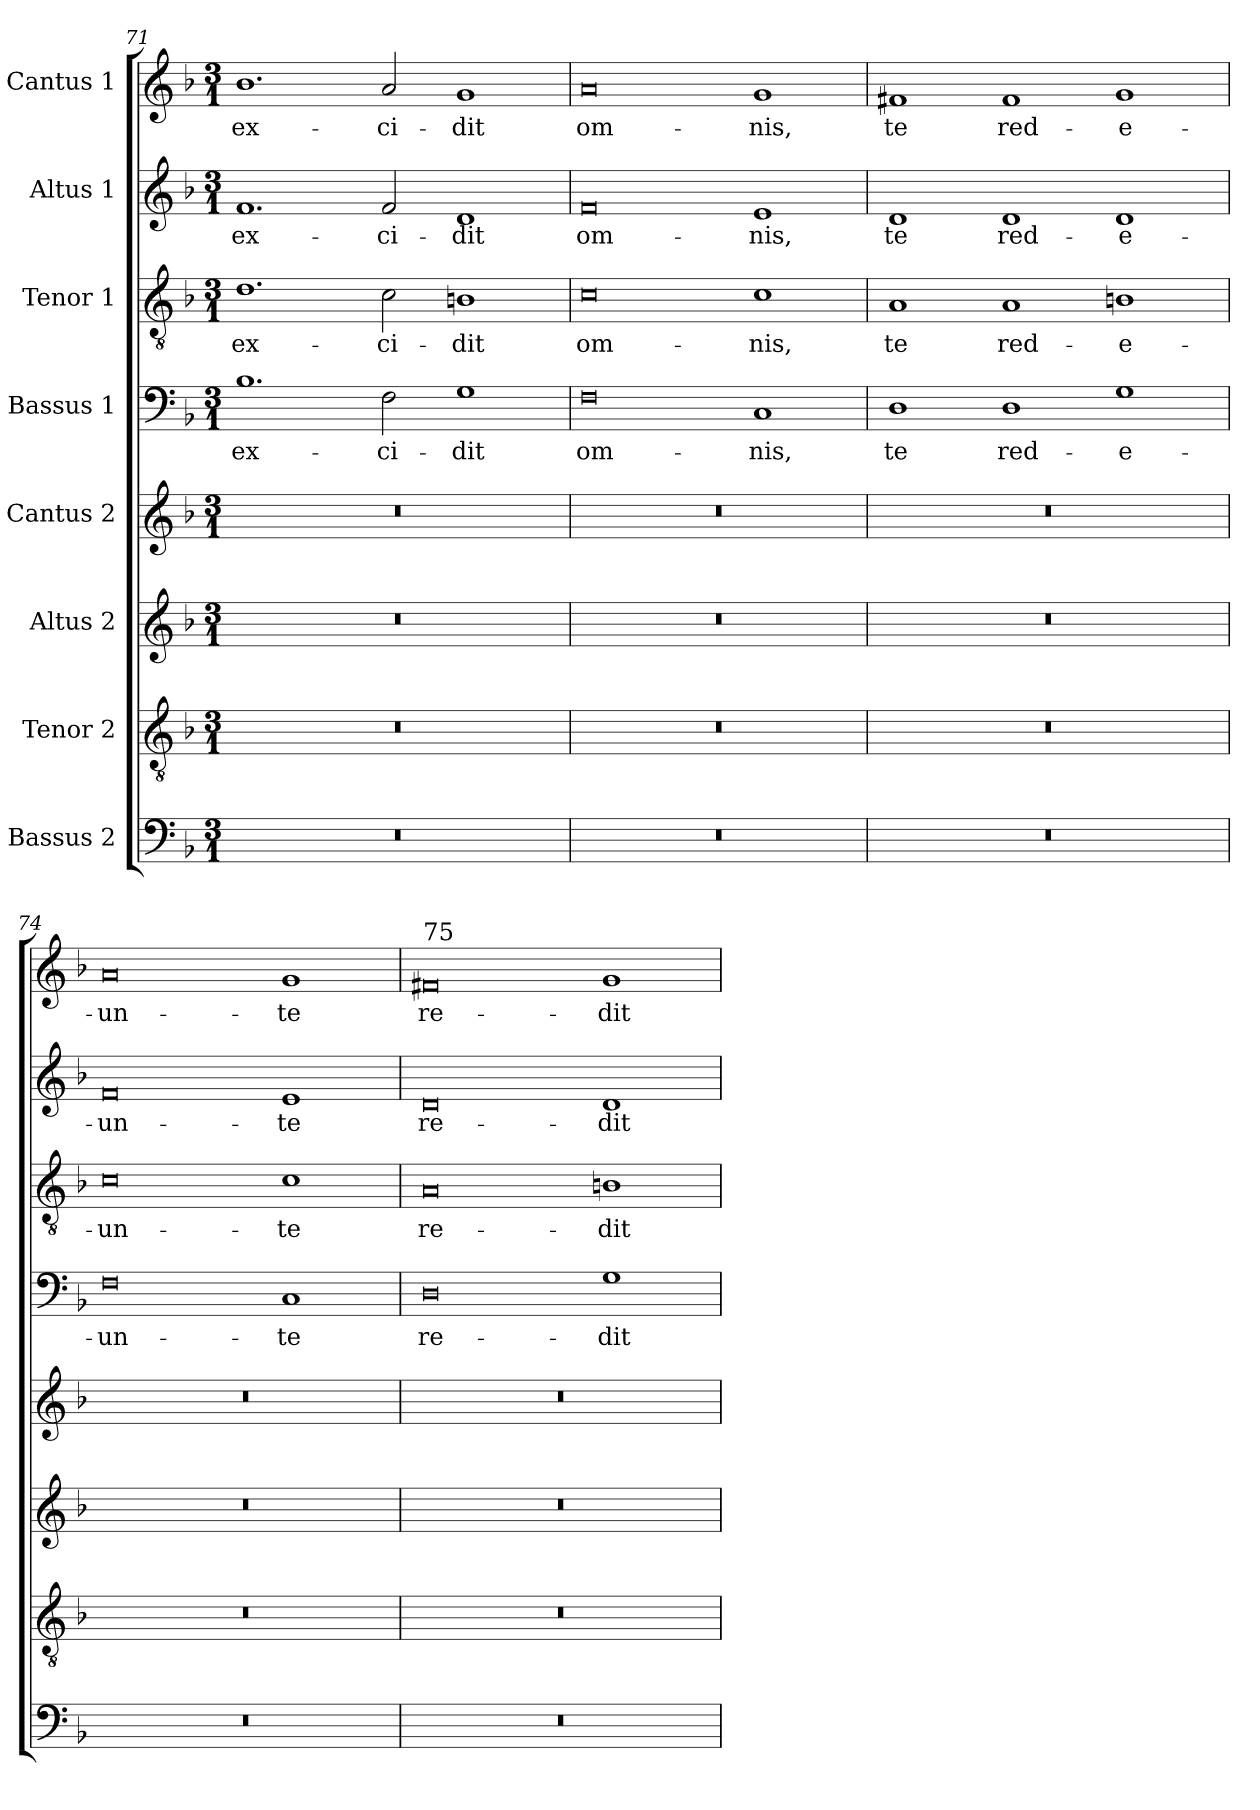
**kern	**kern	**kern	**kern	**kern	**text	**kern	**text	**kern	**text	**kern	**text
*part8	*part7	*part6	*part5	*part4	*part4	*part3	*part3	*part2	*part2	*part1	*part1
*staff8	*staff7	*staff6	*staff5	*staff4	*staff4	*staff3	*staff3	*staff2	*staff2	*staff1	*staff1
*I"Bassus 2	*I"Tenor 2	*I"Altus 2	*I"Cantus 2	*I"Bassus 1	*	*I"Tenor 1	*	*I"Altus 1	*	*I"Cantus 1	*
*clefF4	*clefGv2	*clefG2	*clefG2	*clefF4	*	*clefGv2	*	*clefG2	*	*clefG2	*
*k[b-]	*k[b-]	*k[b-]	*k[b-]	*k[b-]	*	*k[b-]	*	*k[b-]	*	*k[b-]	*
*M3/1	*M3/1	*M3/1	*M3/1	*M3/1	*	*M3/1	*	*M3/1	*	*M3/1	*
=71	=71	=71	=71	=71	=71	=71	=71	=71	=71	=71	=71
!	!	!	!	!	!LO:LY:b	!	!LO:LY:b	!	!LO:LY:b	!	!LO:LY:b
0.r	0.r	0.r	0.r	1.B-	ex-	1.d	ex-	1.f	ex-	1.b-	ex-
!	!	!	!	!	!LO:LY:b	!	!LO:LY:b	!	!LO:LY:b	!	!LO:LY:b
.	.	.	.	2F\	ci-	2c\	ci-	2f/	ci-	2a/	ci-
!	!	!	!	!	!LO:LY:b	!	!LO:LY:b	!	!LO:LY:b	!	!LO:LY:b
.	.	.	.	1G	dit	1Bn	dit	1d	dit	1g	dit
=72	=72	=72	=72	=72	=72	=72	=72	=72	=72	=72	=72
!	!	!	!	!	!LO:LY:b	!	!LO:LY:b	!	!LO:LY:b	!	!LO:LY:b
0.r	0.r	0.r	0.r	0F	om-	0c	om-	0f	om-	0a	om-
!	!	!	!	!	!LO:LY:b	!	!LO:LY:b	!	!LO:LY:b	!	!LO:LY:b
.	.	.	.	1C	nis,	1c	nis,	1e	nis,	1g	nis,
!!LO:LB:g=z
=73	=73	=73	=73	=73	=73	=73	=73	=73	=73	=73	=73
!	!	!	!	!	!LO:LY:b	!	!LO:LY:b	!	!LO:LY:b	!	!LO:LY:b
0.r	0.r	0.r	0.r	1D	te	1A	te	1d	te	1f#X	te
!	!	!	!	!	!LO:LY:b	!	!LO:LY:b	!	!LO:LY:b	!	!LO:LY:b
.	.	.	.	1D	red-	1A	red-	1d	red-	1f#	red-
!	!	!	!	!	!LO:LY:b	!	!LO:LY:b	!	!LO:LY:b	!	!LO:LY:b
.	.	.	.	1G	e-	1Bn	e-	1d	e-	1g	e-
!!LO:PB:g=z
=74	=74	=74	=74	=74	=74	=74	=74	=74	=74	=74	=74
!	!	!	!	!	!LO:LY:b	!	!LO:LY:b	!	!LO:LY:b	!	!LO:LY:b
0.r	0.r	0.r	0.r	0F	un-	0c	un-	0f	un-	0a	un-
!	!	!	!	!	!LO:LY:b	!	!LO:LY:b	!	!LO:LY:b	!	!LO:LY:b
.	.	.	.	1C	te	1c	te	1e	te	1g	te
=75	=75	=75	=75	=75	=75	=75	=75	=75	=75	=75	=75
!	!	!	!	!	!	!	!	!	!	!LO:TX:a:t=75	!
!	!	!	!	!	!LO:LY:b	!	!LO:LY:b	!	!LO:LY:b	!	!LO:LY:b
0.r	0.r	0.r	0.r	0D	re-	0A	re-	0d	re-	0f#X	re-
!	!	!	!	!	!LO:LY:b	!	!LO:LY:b	!	!LO:LY:b	!	!LO:LY:b
.	.	.	.	1G	dit	1Bn	dit	1d	dit	1g	dit
=	=	=	=	=	=	=	=	=	=	=	=
*-	*-	*-	*-	*-	*-	*-	*-	*-	*-	*-	*-
